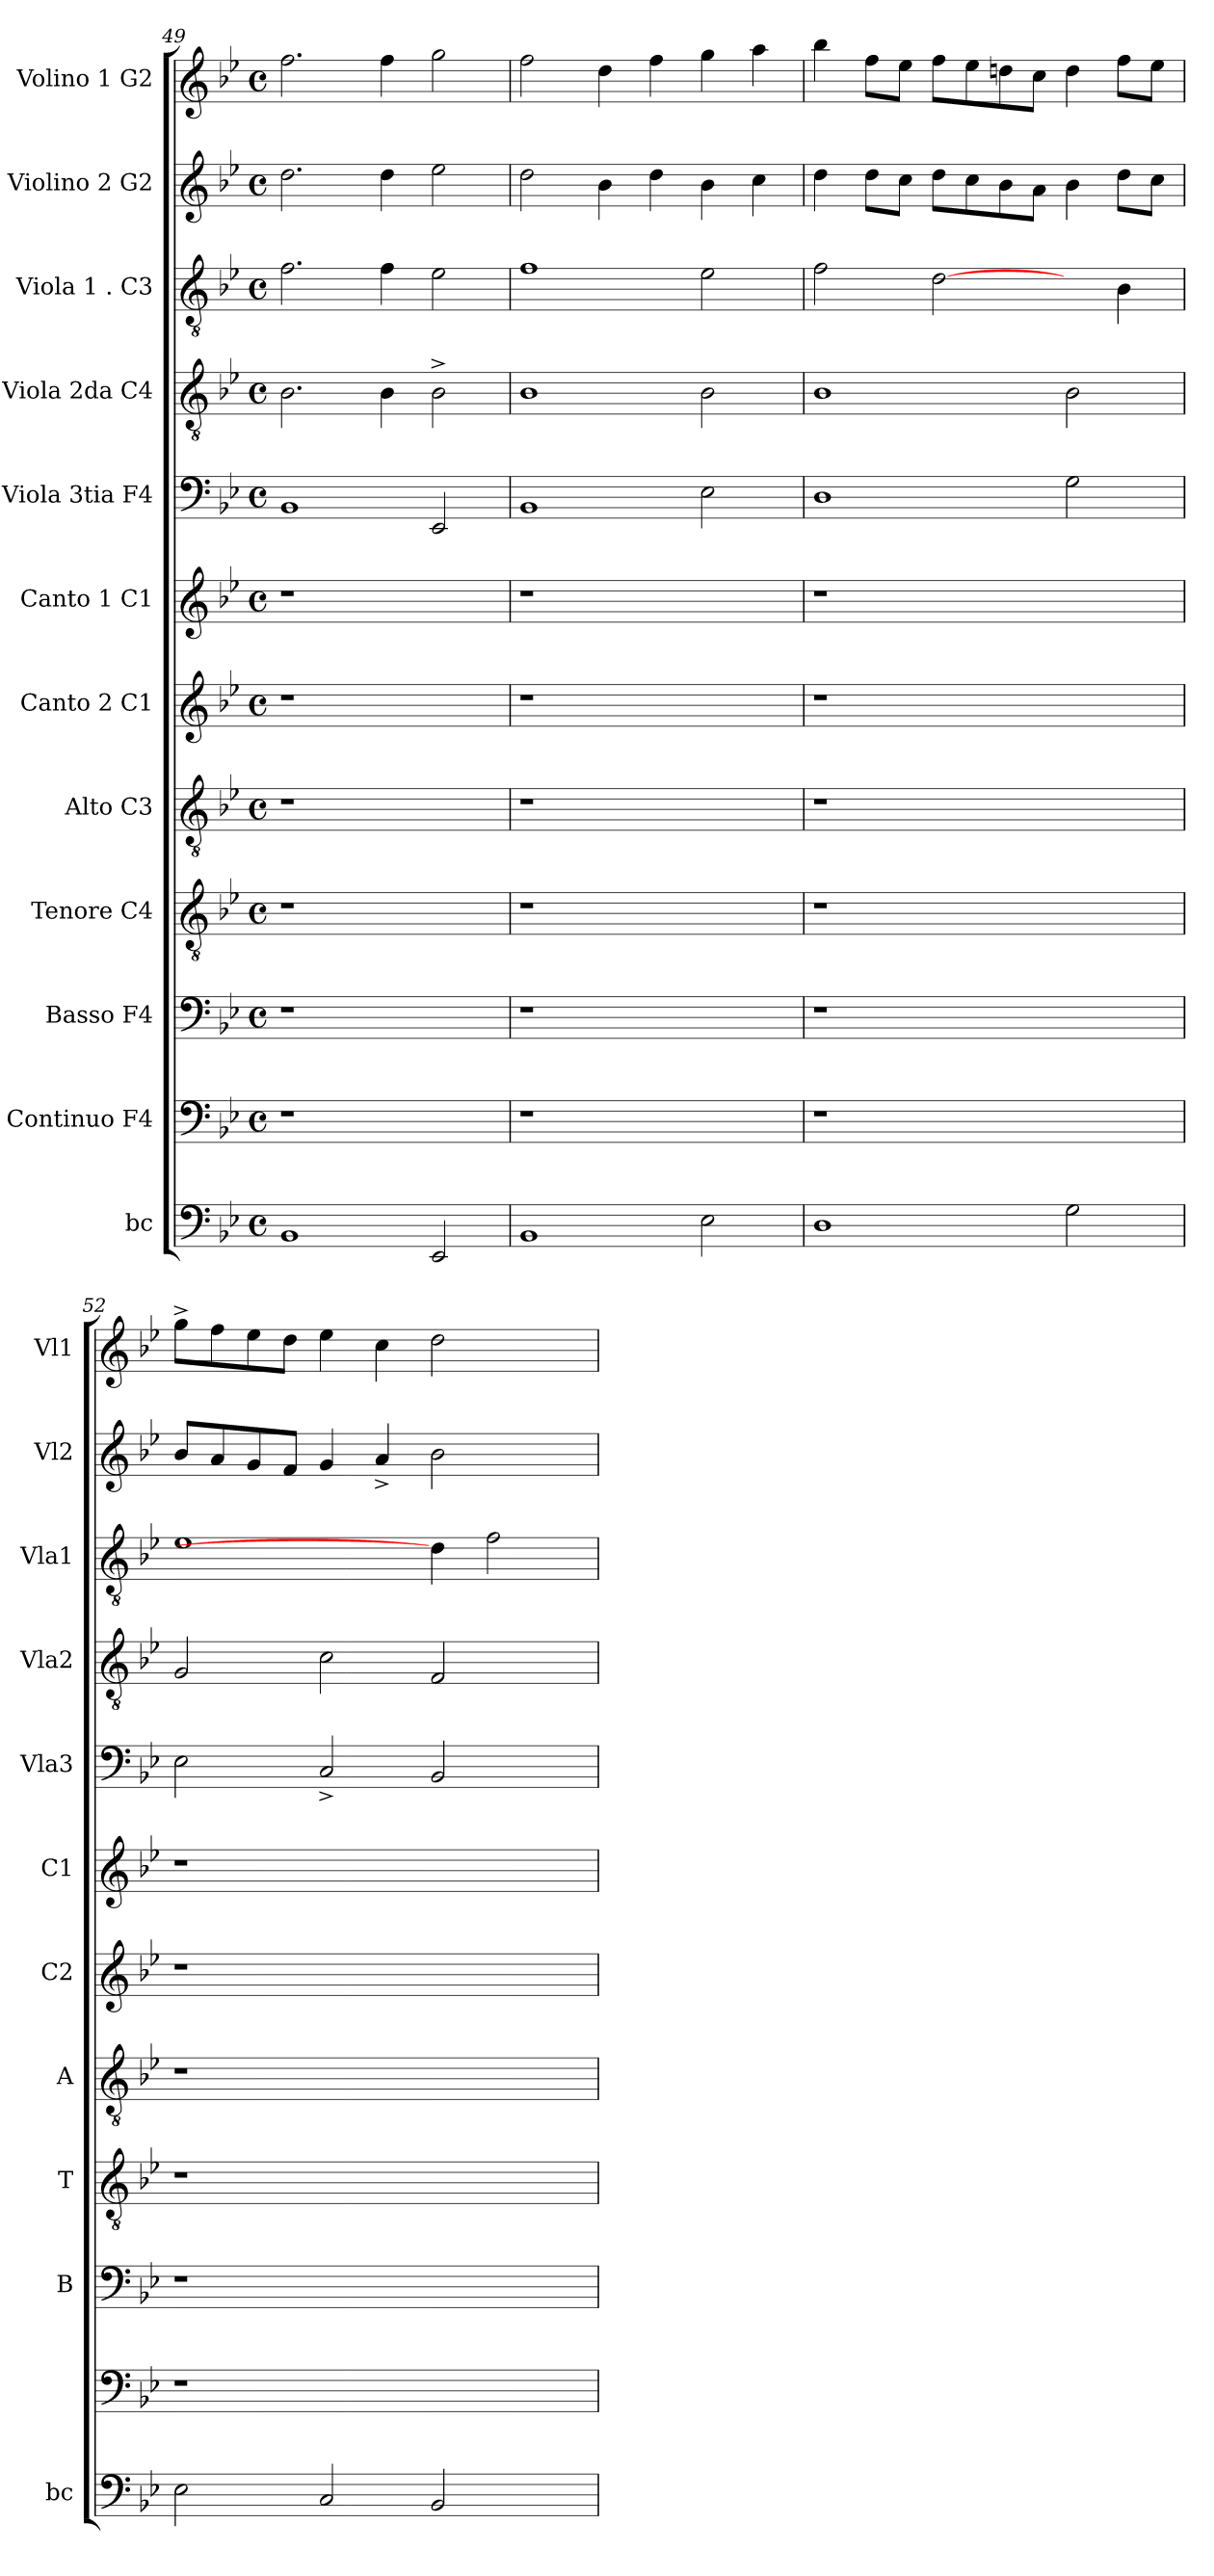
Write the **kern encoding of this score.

**kern	**kern	**kern	**kern	**kern	**kern	**kern	**kern	**kern	**kern	**kern	**kern
*part12	*part11	*part10	*part9	*part8	*part7	*part6	*part5	*part4	*part3	*part2	*part1
*staff12	*staff11	*staff10	*staff9	*staff8	*staff7	*staff6	*staff5	*staff4	*staff3	*staff2	*staff1
*I"bc	*I"Continuo F4	*I"Basso F4	*I"Tenore C4	*I"Alto C3	*I"Canto 2 C1	*I"Canto 1 C1	*I"Viola 3tia F4	*I"Viola 2da C4	*I"Viola 1 . C3	*I"Violino 2 G2	*I"Volino 1 G2
*I'bc	*	*I'B	*I'T	*I'A	*I'C2	*I'C1	*I'Vla3	*I'Vla2	*I'Vla1	*I'Vl2	*I'Vl1
!!LO:PB:g=z
*clefF4	*clefF4	*clefF4	*clefGv2	*clefGv2	*clefG2	*clefG2	*clefF4	*clefGv2	*clefGv2	*clefG2	*clefG2
*k[b-e-]	*k[b-e-]	*k[b-e-]	*k[b-e-]	*k[b-e-]	*k[b-e-]	*k[b-e-]	*k[b-e-]	*k[b-e-]	*k[b-e-]	*k[b-e-]	*k[b-e-]
*B-:	*B-:	*B-:	*B-:	*B-:	*B-:	*B-:	*B-:	*B-:	*B-:	*B-:	*B-:
*M4/4	*M4/4	*M4/4	*M4/4	*M4/4	*M4/4	*M4/4	*M4/4	*M4/4	*M4/4	*M4/4	*M4/4
*met(c)	*met(c)	*met(c)	*met(c)	*met(c)	*met(c)	*met(c)	*met(c)	*met(c)	*met(c)	*met(c)	*met(c)
=49	=49	=49	=49	=49	=49	=49	=49	=49	=49	=49	=49
1BB-	1r	1r	1r	1r	1r	1r	1BB-	2.B-\	2.f\	2.dd\	2.ff\
.	.	.	.	.	.	.	.	4B-\	4f\	4dd\	4ff\
2EE-/	2ryy	2ryy	2ryy	2ryy	2ryy	2ryy	2EE-/	2B-^>\	2e-\	2ee-\	2gg\
=50	=50	=50	=50	=50	=50	=50	=50	=50	=50	=50	=50
1BB-	1r	1r	1r	1r	1r	1r	1BB-	1B-	1f	2dd\	2ff\
.	.	.	.	.	.	.	.	.	.	4b-\	4dd\
.	.	.	.	.	.	.	.	.	.	4dd\	4ff\
2E-\	2ryy	2ryy	2ryy	2ryy	2ryy	2ryy	2E-\	2B-\	2e-\	4b-\	4gg\
.	.	.	.	.	.	.	.	.	.	4cc\	4aa\
=51	=51	=51	=51	=51	=51	=51	=51	=51	=51	=51	=51
1D	1r	1r	1r	1r	1r	1r	1D	1B-	2f\	4dd\	4bb-\
.	.	.	.	.	.	.	.	.	.	8dd\L	8ff\L
.	.	.	.	.	.	.	.	.	.	8cc\J	8ee-\J
.	.	.	.	.	.	.	.	.	[2d\	8dd\L	8ff\L
.	.	.	.	.	.	.	.	.	.	8cc\	8ee-\
.	.	.	.	.	.	.	.	.	.	8b-\	8ddn\
.	.	.	.	.	.	.	.	.	.	8a\J	8cc\J
2G\	2ryy	2ryy	2ryy	2ryy	2ryy	2ryy	2G\	2B-\	4ryy	4b-\	4dd\
.	.	.	.	.	.	.	.	.	4B-\	8dd\L	8ff\L
.	.	.	.	.	.	.	.	.	.	8cc\J	8ee-\J
=52	=52	=52	=52	=52	=52	=52	=52	=52	=52	=52	=52
2E-\	1r	1r	1r	1r	1r	1r	2E-\	2G/	1e-	8b-/L	8gg^>\L
.	.	.	.	.	.	.	.	.	.	8a/	8ff\
.	.	.	.	.	.	.	.	.	.	8g/	8ee-\
.	.	.	.	.	.	.	.	.	.	8f/J	8dd\J
2C/	.	.	.	.	.	.	2C^</	2c\	.	4g/	4ee-\
.	.	.	.	.	.	.	.	.	.	4a^</	4cc\
2BB-/	2.ryy	2.ryy	2.ryy	2.ryy	2.ryy	2.ryy	2BB-/	2F/	4d\]	2b-\	2dd\
.	.	.	.	.	.	.	.	.	2f\	.	.
4ryy	.	.	.	.	.	.	4ryy	4ryy	.	4ryy	4ryy
=	=	=	=	=	=	=	=	=	=	=	=
*-	*-	*-	*-	*-	*-	*-	*-	*-	*-	*-	*-
